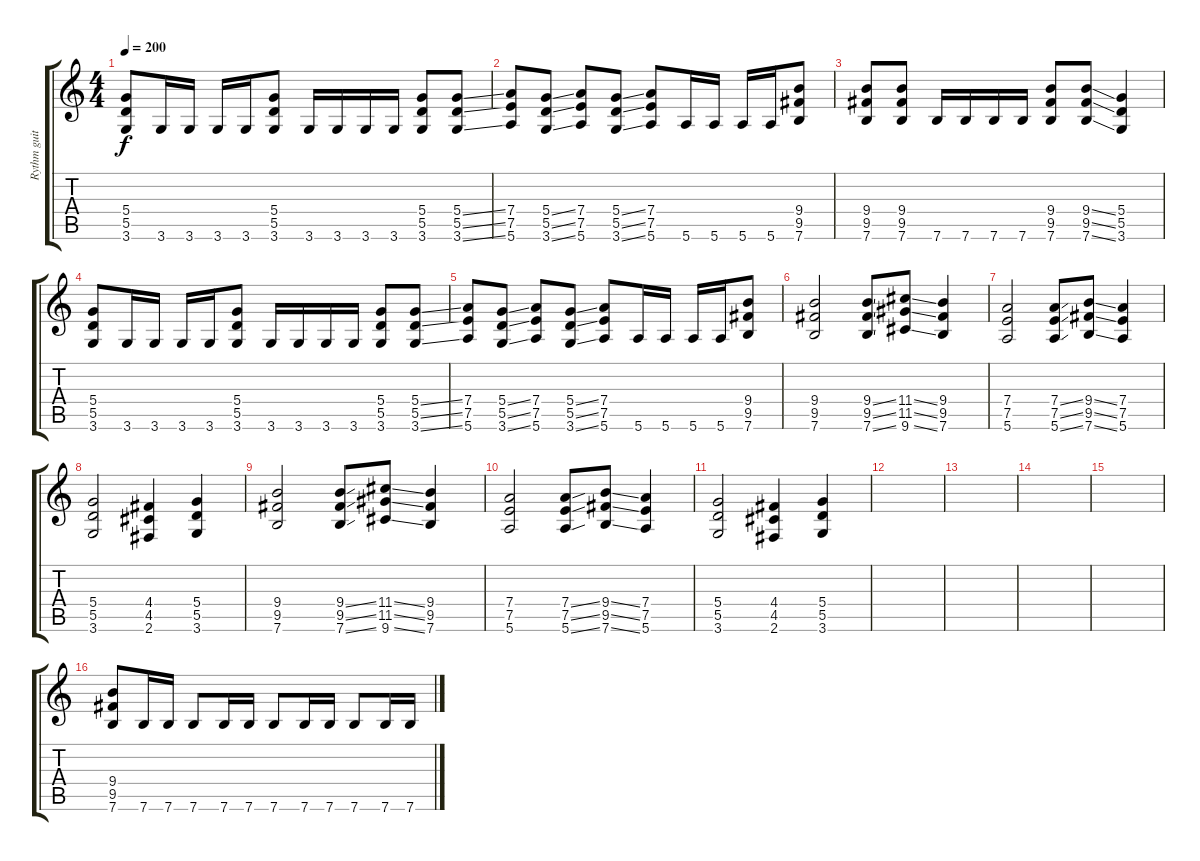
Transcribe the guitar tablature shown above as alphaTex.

\track ("Rythm guitar" "Rythm guit") {instrument distortionguitar}
\staff {score tabs}
\tuning (E4 B3 G3 D3 A2 E2) {hide}
\ts (4 4)
\tempo 200
\clef g2
\ks c
(5.4 5.5 3.6).8{dy f} 3.6.16 3.6.16 3.6.16 3.6.16 (5.4 5.5 3.6).8 3.6.16 3.6.16 3.6.16 3.6.16 (5.4 5.5 3.6).8 (5.4{ss} 5.5{ss} 3.6{ss}).8 |
(7.4 7.5 5.6).8 (5.4{ss} 5.5{ss} 3.6{ss}).8 (7.4 7.5 5.6).8 (5.4{ss} 5.5{ss} 3.6{ss}).8 (7.4 7.5 5.6).8 5.6.16 5.6.16 5.6.16 5.6.16 (9.4 9.5 7.6).8 |
(9.4 9.5 7.6).8 (9.4 9.5 7.6).8 7.6.16 7.6.16 7.6.16 7.6.16 (9.4 9.5 7.6).8 (9.4{ss} 9.5{ss} 7.6{ss}).8 (5.4 5.5 3.6).4 |
(5.4 5.5 3.6).8 3.6.16 3.6.16 3.6.16 3.6.16 (5.4 5.5 3.6).8 3.6.16 3.6.16 3.6.16 3.6.16 (5.4 5.5 3.6).8 (5.4{ss} 5.5{ss} 3.6{ss}).8 |
(7.4 7.5 5.6).8 (5.4{ss} 5.5{ss} 3.6{ss}).8 (7.4 7.5 5.6).8 (5.4{ss} 5.5{ss} 3.6{ss}).8 (7.4 7.5 5.6).8 5.6.16 5.6.16 5.6.16 5.6.16 (9.4 9.5 7.6).8 |
(9.4 9.5 7.6).2 (9.4{ss} 9.5{ss} 7.6{ss}).8 (11.4{ss} 11.5{ss} 9.6{ss}).8 (9.4 9.5 7.6).4 |
(7.4 7.5 5.6).2 (7.4{ss} 7.5{ss} 5.6{ss}).8 (9.4{ss} 9.5{ss} 7.6{ss}).8 (7.4 7.5 5.6).4 |
(5.4 5.5 3.6).2 (4.4 4.5 2.6).4 (5.4 5.5 3.6).4 |
(9.4 9.5 7.6).2 (9.4{ss} 9.5{ss} 7.6{ss}).8 (11.4{ss} 11.5{ss} 9.6{ss}).8 (9.4 9.5 7.6).4 |
(7.4 7.5 5.6).2 (7.4{ss} 7.5{ss} 5.6{ss}).8 (9.4{ss} 9.5{ss} 7.6{ss}).8 (7.4 7.5 5.6).4 |
(5.4 5.5 3.6).2 (4.4 4.5 2.6).4 (5.4 5.5 3.6).4 |
|
|
|
|
(9.4 9.5 7.6).8 7.6.16 7.6.16 7.6.8 7.6.16 7.6.16 7.6.8 7.6.16 7.6.16 7.6.8 7.6.16 7.6.16
